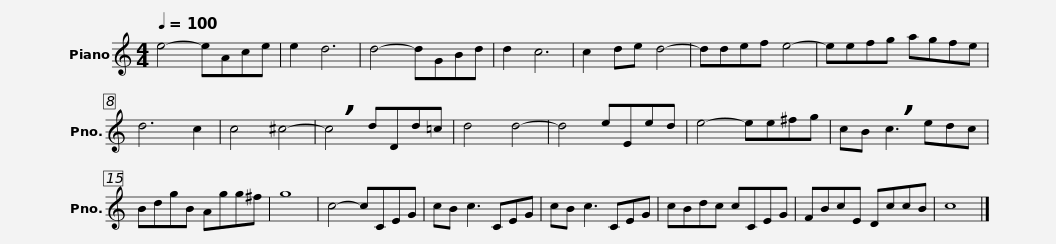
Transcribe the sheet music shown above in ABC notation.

X:1
L:1/8
Q:1/4=100
M:4/4
I:linebreak $
K:C
V:1 treble
V:1
 e4- eAce | e2 d6 | d4- dGBd | d2 c6 | c2 de d4- | %5
 ddef e4- | eefg agfe | d6 c2 |$ c4 ^c4- | !breath!c4 dDd=c | %10
 d4 d4- | d4 eEed | e4- ee^fg | cB !breath!c3 edc | BdgB Agg^f |$ %15
 g8 | c4- cCEG | cB c3 CEG | cB c3 CEG | cBdc cCEG | %20
 FBcE DccB | c8 |] %22
